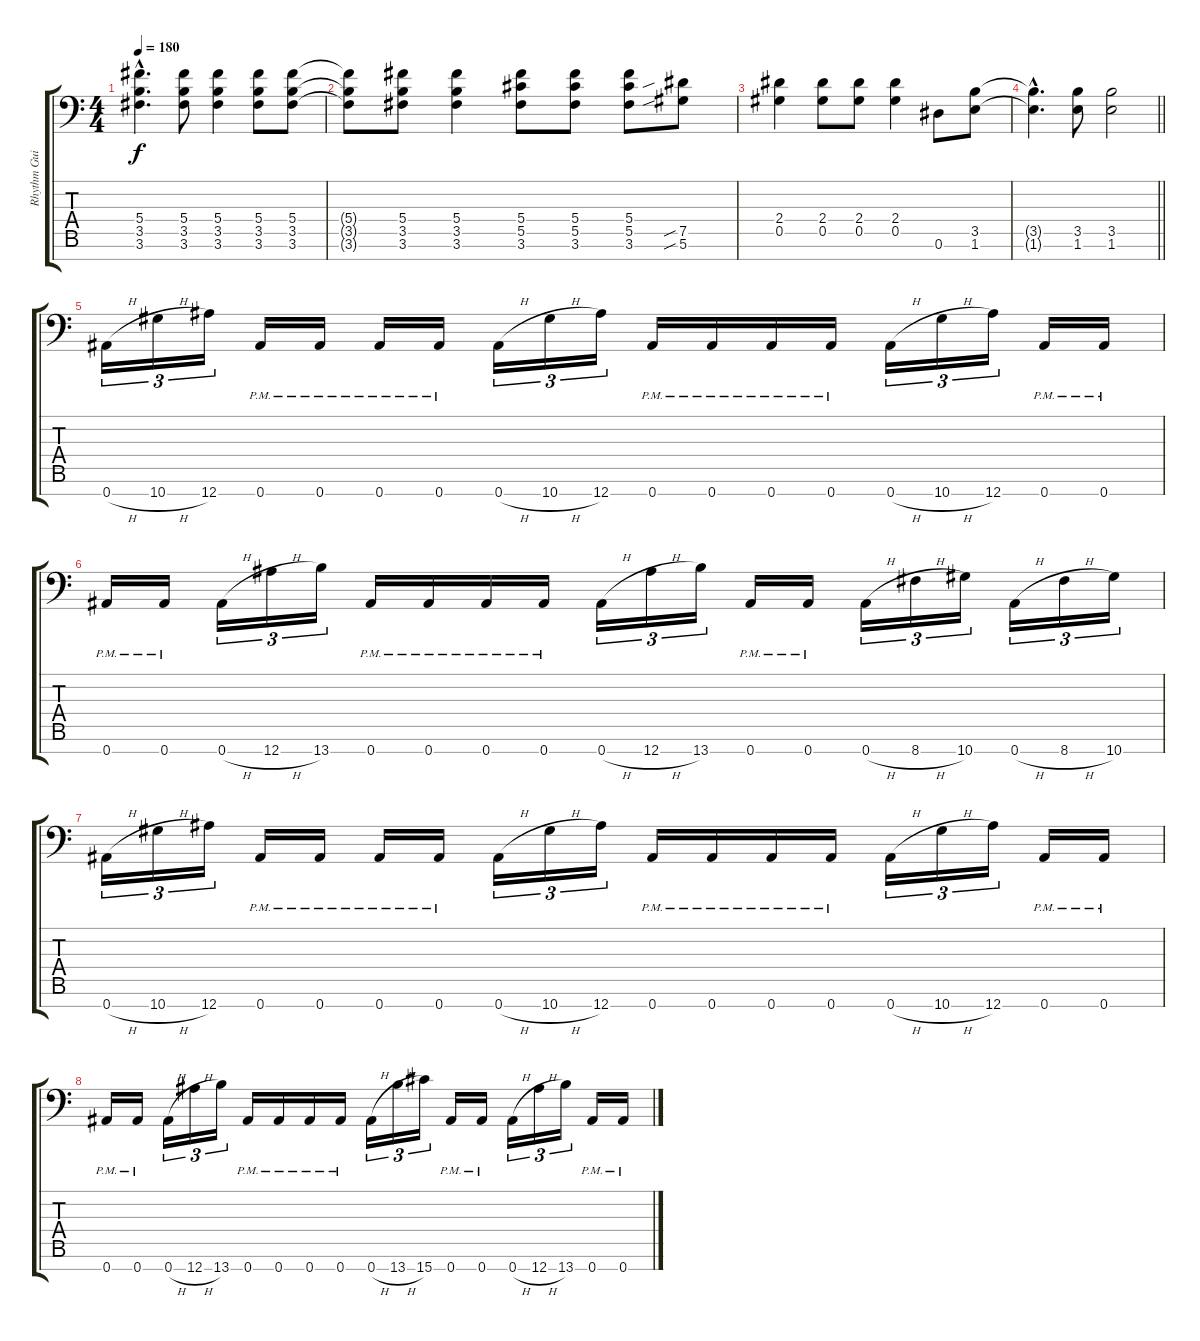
\track ("Rhythm Guitar" "Rhythm Gui") {instrument distortionguitar}
\staff {score tabs}
\tuning (Eb4 Bb3 Gb3 Db3 Ab2 Eb2 Bb1) {hide}
\ts (4 4)
\tempo 180
\clef f4
\ks c
(5.4{hac} 3.5{hac} 3.6{hac}).4{d dy f} (5.4 3.5 3.6).8 (5.4 3.5 3.6).4 (5.4 3.5 3.6).8 (5.4 3.5 3.6).8 |
(5.4{t} 3.5{t} 3.6{t}).8 (5.4 3.5 3.6).8 (5.4 3.5 3.6).4 (5.4 5.5 3.6).8 (5.4 5.5 3.6).8 (5.4 5.5 3.6).8 (7.5{sib} 5.6{sib}).8 |
(2.4 0.5).4 (2.4 0.5).8 (2.4 0.5).8 (2.4 0.5).4 0.6.8 (3.5 1.6).8 |
\barLineRight lightlight
(3.5{hac t} 1.6{hac t}).4{d} (3.5 1.6).8 (3.5 1.6).2 |
\section ("" "")
0.7{h}.16{tu (3 2)} 10.7{h}.16{tu (3 2)} 12.7.16{tu (3 2)} 0.7{pm}.16 0.7{pm}.16 0.7{pm}.16 0.7{pm}.16 0.7{h}.16{tu (3 2)} 10.7{h}.16{tu (3 2)} 12.7.16{tu (3 2)} 0.7{pm}.16 0.7{pm}.16 0.7{pm}.16 0.7{pm}.16 0.7{h}.16{tu (3 2)} 10.7{h}.16{tu (3 2)} 12.7.16{tu (3 2)} 0.7{pm}.16 0.7{pm}.16 |
0.7{pm}.16 0.7{pm}.16 0.7{h}.16{tu (3 2)} 12.7{h}.16{tu (3 2)} 13.7.16{tu (3 2)} 0.7{pm}.16 0.7{pm}.16 0.7{pm}.16 0.7{pm}.16 0.7{h}.16{tu (3 2)} 12.7{h}.16{tu (3 2)} 13.7.16{tu (3 2)} 0.7{pm}.16 0.7{pm}.16 0.7{h}.16{tu (3 2)} 8.7{h}.16{tu (3 2)} 10.7.16{tu (3 2)} 0.7{h}.16{tu (3 2)} 8.7{h}.16{tu (3 2)} 10.7.16{tu (3 2)} |
0.7{h}.16{tu (3 2)} 10.7{h}.16{tu (3 2)} 12.7.16{tu (3 2)} 0.7{pm}.16 0.7{pm}.16 0.7{pm}.16 0.7{pm}.16 0.7{h}.16{tu (3 2)} 10.7{h}.16{tu (3 2)} 12.7.16{tu (3 2)} 0.7{pm}.16 0.7{pm}.16 0.7{pm}.16 0.7{pm}.16 0.7{h}.16{tu (3 2)} 10.7{h}.16{tu (3 2)} 12.7.16{tu (3 2)} 0.7{pm}.16 0.7{pm}.16 |
0.7{pm}.16 0.7{pm}.16 0.7{h}.16{tu (3 2)} 12.7{h}.16{tu (3 2)} 13.7.16{tu (3 2)} 0.7{pm}.16 0.7{pm}.16 0.7{pm}.16 0.7{pm}.16 0.7{h}.16{tu (3 2)} 13.7{h}.16{tu (3 2)} 15.7.16{tu (3 2)} 0.7{pm}.16 0.7{pm}.16 0.7{h}.16{tu (3 2)} 12.7{h}.16{tu (3 2)} 13.7.16{tu (3 2)} 0.7{pm}.16 0.7{pm}.16
